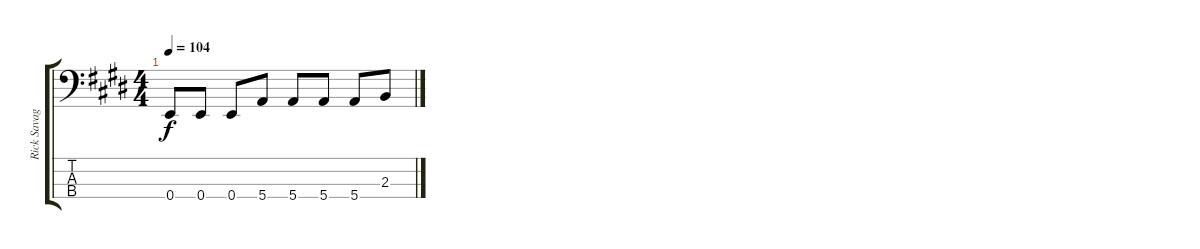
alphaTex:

\track ("Rick Savage" "Rick Savag") {instrument electricbassfinger}
\staff {score tabs}
\tuning (G2 D2 A1 E1) {hide}
\ts (4 4)
\tempo 104
\clef f4
\ks e
0.4.8{dy f} 0.4.8 0.4.8 5.4.8 5.4.8 5.4.8 5.4.8 2.3.8
